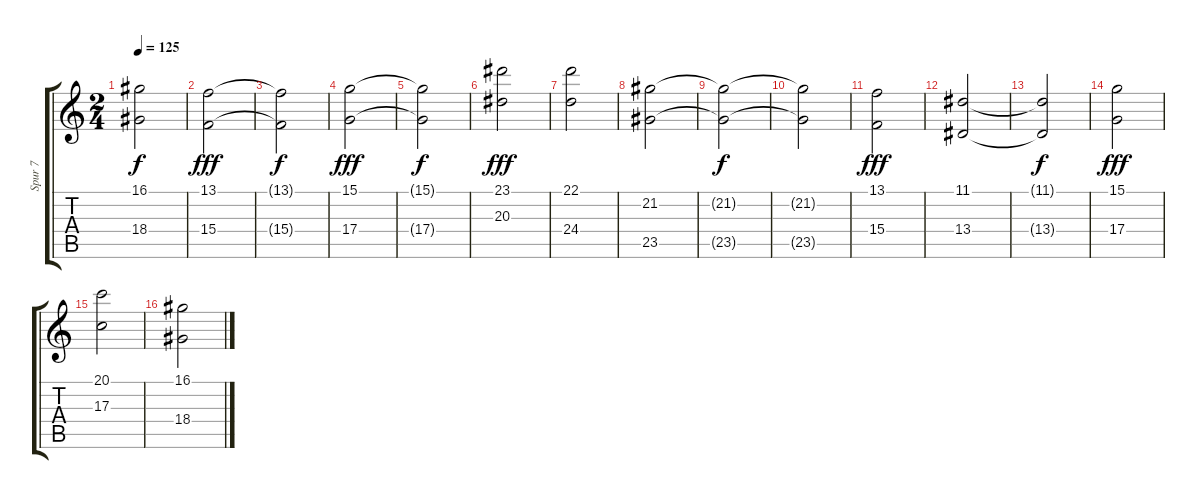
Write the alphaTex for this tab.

\track ("Spur 7" "Spur 7") {instrument stringensemble2}
\staff {score tabs}
\tuning (E4 B3 G3 D3 A2 E2) {hide}
\ts (2 4)
\tempo 125
\clef g2
\ks c
(16.1{t} 18.4{t}).2{dy f} |
(13.1 15.4).2{dy fff} |
(13.1{t} 15.4{t}).2{dy f} |
(15.1 17.4).2{dy fff} |
(15.1{t} 17.4{t}).2{dy f} |
(23.1 20.3).2{dy fff} |
(22.1 24.4).2 |
(21.2 23.5).2 |
(21.2{t} 23.5{t}).2{dy f} |
(21.2{t} 23.5{t}).2 |
(13.1 15.4).2{dy fff} |
(11.1 13.4).2 |
(11.1{t} 13.4{t}).2{dy f} |
(15.1 17.4).2{dy fff} |
(20.1 17.3).2 |
(16.1 18.4).2
